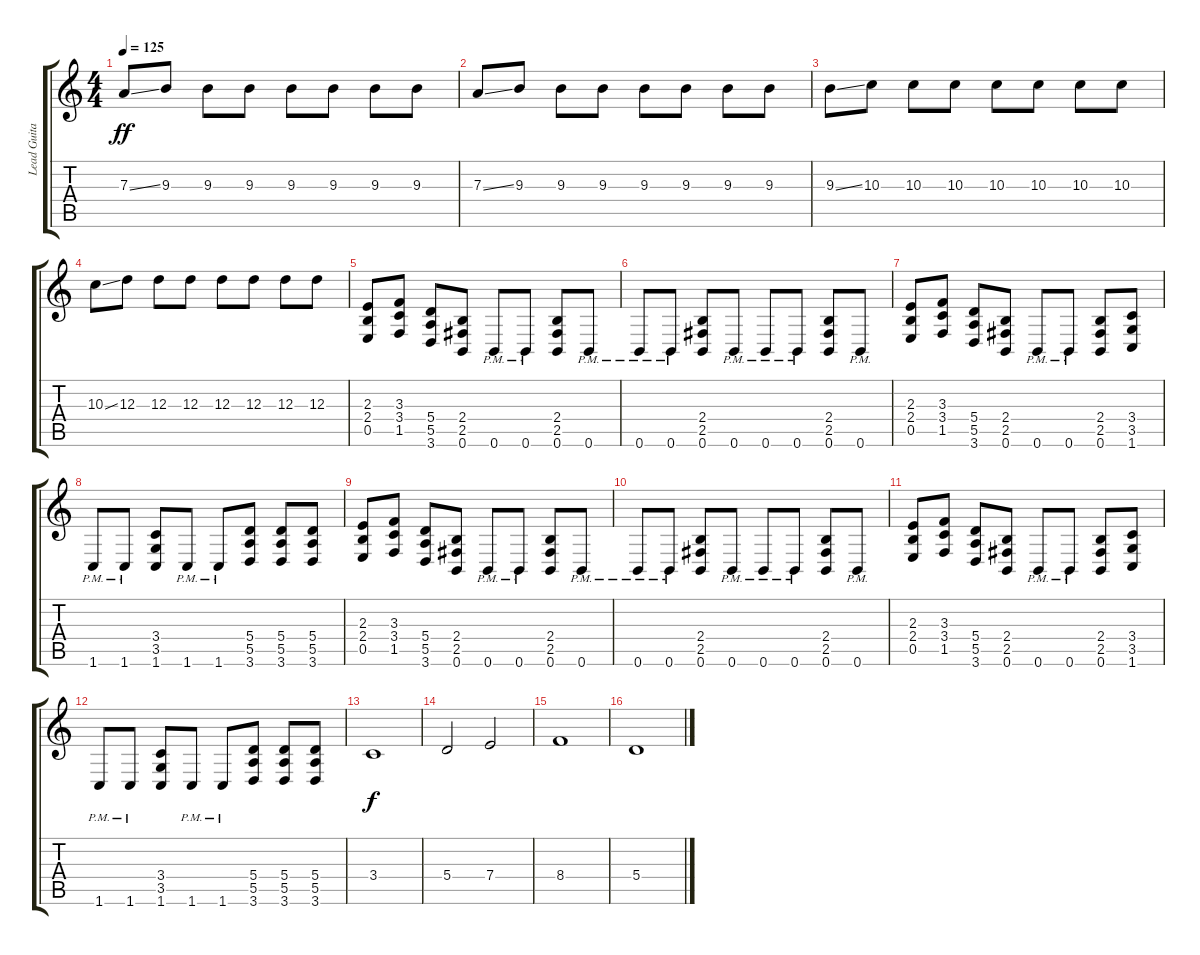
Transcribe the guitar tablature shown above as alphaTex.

\track ("Lead Guitar" "Lead Guita") {instrument distortionguitar}
\staff {score tabs}
\tuning (B3 Gb3 D3 A2 E2 B1) {hide}
\ts (4 4)
\tempo 125
\clef g2
\ks c
7.3{ss}.8{dy ff} 9.3.8 9.3.8 9.3.8 9.3.8 9.3.8 9.3.8 9.3.8 |
7.3{ss}.8 9.3.8 9.3.8 9.3.8 9.3.8 9.3.8 9.3.8 9.3.8 |
9.3{ss}.8 10.3.8 10.3.8 10.3.8 10.3.8 10.3.8 10.3.8 10.3.8 |
10.3{ss}.8 12.3.8 12.3.8 12.3.8 12.3.8 12.3.8 12.3.8 12.3.8 |
(2.3 2.4 0.5).8 (3.3 3.4 1.5).8 (5.4 5.5 3.6).8 (2.4 2.5 0.6).8 0.6{pm}.8 0.6{pm}.8 (2.4 2.5 0.6).8 0.6{pm}.8 |
0.6{pm}.8 0.6{pm}.8 (2.4 2.5 0.6).8 0.6{pm}.8 0.6{pm}.8 0.6{pm}.8 (2.4 2.5 0.6).8 0.6{pm}.8 |
(2.3 2.4 0.5).8 (3.3 3.4 1.5).8 (5.4 5.5 3.6).8 (2.4 2.5 0.6).8 0.6{pm}.8 0.6{pm}.8 (2.4 2.5 0.6).8 (3.4 3.5 1.6).8 |
1.6{pm}.8 1.6{pm}.8 (3.4 3.5 1.6).8 1.6{pm}.8 1.6{pm}.8 (5.4 5.5 3.6).8 (5.4 5.5 3.6).8 (5.4 5.5 3.6).8 |
(2.3 2.4 0.5).8 (3.3 3.4 1.5).8 (5.4 5.5 3.6).8 (2.4 2.5 0.6).8 0.6{pm}.8 0.6{pm}.8 (2.4 2.5 0.6).8 0.6{pm}.8 |
0.6{pm}.8 0.6{pm}.8 (2.4 2.5 0.6).8 0.6{pm}.8 0.6{pm}.8 0.6{pm}.8 (2.4 2.5 0.6).8 0.6{pm}.8 |
(2.3 2.4 0.5).8 (3.3 3.4 1.5).8 (5.4 5.5 3.6).8 (2.4 2.5 0.6).8 0.6{pm}.8 0.6{pm}.8 (2.4 2.5 0.6).8 (3.4 3.5 1.6).8 |
1.6{pm}.8 1.6{pm}.8 (3.4 3.5 1.6).8 1.6{pm}.8 1.6{pm}.8 (5.4 5.5 3.6).8 (5.4 5.5 3.6).8 (5.4 5.5 3.6).8 |
3.4.1{dy f} |
5.4.2 7.4.2 |
8.4.1 |
5.4.1
